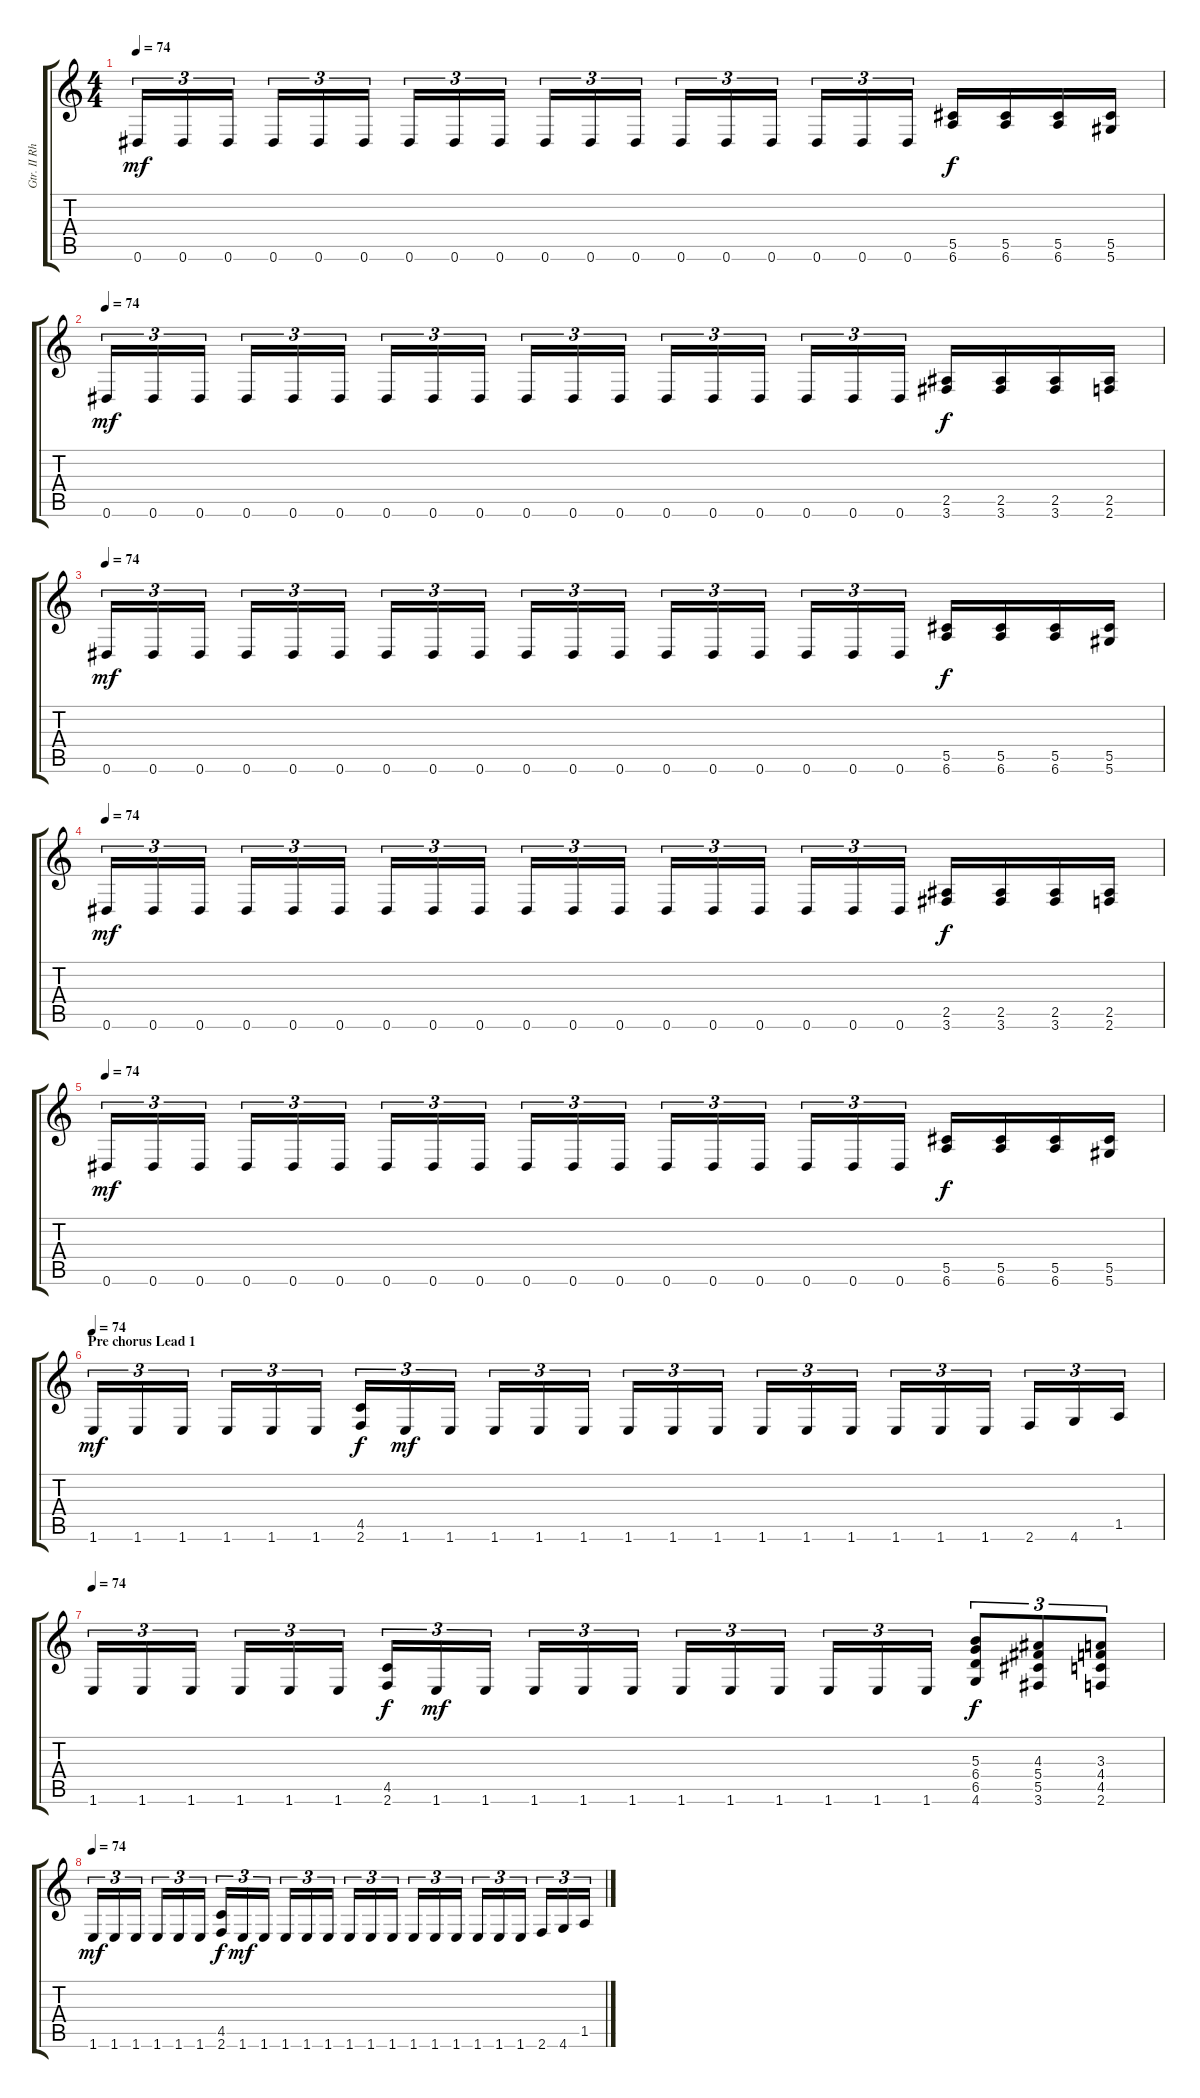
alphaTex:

\track ("Gtr. II Rhytm" "Gtr. II Rh") {instrument overdrivenguitar}
\staff {score tabs}
\tuning (Eb4 Bb3 Gb3 Db3 Ab2 Eb2) {hide}
\ts (4 4)
\tempo 74
\clef g2
\ks c
0.6.16{tu (3 2) dy mf} 0.6.16{tu (3 2)} 0.6.16{tu (3 2)} 0.6.16{tu (3 2)} 0.6.16{tu (3 2)} 0.6.16{tu (3 2)} 0.6.16{tu (3 2)} 0.6.16{tu (3 2)} 0.6.16{tu (3 2)} 0.6.16{tu (3 2)} 0.6.16{tu (3 2)} 0.6.16{tu (3 2)} 0.6.16{tu (3 2)} 0.6.16{tu (3 2)} 0.6.16{tu (3 2)} 0.6.16{tu (3 2)} 0.6.16{tu (3 2)} 0.6.16{tu (3 2)} (5.5 6.6).16{dy f} (5.5 6.6).16 (5.5 6.6).16 (5.5 5.6).16 |
\tempo 74
0.6.16{tu (3 2) dy mf} 0.6.16{tu (3 2)} 0.6.16{tu (3 2)} 0.6.16{tu (3 2)} 0.6.16{tu (3 2)} 0.6.16{tu (3 2)} 0.6.16{tu (3 2)} 0.6.16{tu (3 2)} 0.6.16{tu (3 2)} 0.6.16{tu (3 2)} 0.6.16{tu (3 2)} 0.6.16{tu (3 2)} 0.6.16{tu (3 2)} 0.6.16{tu (3 2)} 0.6.16{tu (3 2)} 0.6.16{tu (3 2)} 0.6.16{tu (3 2)} 0.6.16{tu (3 2)} (2.5 3.6).16{dy f} (2.5 3.6).16 (2.5 3.6).16 (2.5 2.6).16 |
\tempo 74
0.6.16{tu (3 2) dy mf} 0.6.16{tu (3 2)} 0.6.16{tu (3 2)} 0.6.16{tu (3 2)} 0.6.16{tu (3 2)} 0.6.16{tu (3 2)} 0.6.16{tu (3 2)} 0.6.16{tu (3 2)} 0.6.16{tu (3 2)} 0.6.16{tu (3 2)} 0.6.16{tu (3 2)} 0.6.16{tu (3 2)} 0.6.16{tu (3 2)} 0.6.16{tu (3 2)} 0.6.16{tu (3 2)} 0.6.16{tu (3 2)} 0.6.16{tu (3 2)} 0.6.16{tu (3 2)} (5.5 6.6).16{dy f} (5.5 6.6).16 (5.5 6.6).16 (5.5 5.6).16 |
\tempo 74
0.6.16{tu (3 2) dy mf} 0.6.16{tu (3 2)} 0.6.16{tu (3 2)} 0.6.16{tu (3 2)} 0.6.16{tu (3 2)} 0.6.16{tu (3 2)} 0.6.16{tu (3 2)} 0.6.16{tu (3 2)} 0.6.16{tu (3 2)} 0.6.16{tu (3 2)} 0.6.16{tu (3 2)} 0.6.16{tu (3 2)} 0.6.16{tu (3 2)} 0.6.16{tu (3 2)} 0.6.16{tu (3 2)} 0.6.16{tu (3 2)} 0.6.16{tu (3 2)} 0.6.16{tu (3 2)} (2.5 3.6).16{dy f} (2.5 3.6).16 (2.5 3.6).16 (2.5 2.6).16 |
\tempo 74
0.6.16{tu (3 2) dy mf} 0.6.16{tu (3 2)} 0.6.16{tu (3 2)} 0.6.16{tu (3 2)} 0.6.16{tu (3 2)} 0.6.16{tu (3 2)} 0.6.16{tu (3 2)} 0.6.16{tu (3 2)} 0.6.16{tu (3 2)} 0.6.16{tu (3 2)} 0.6.16{tu (3 2)} 0.6.16{tu (3 2)} 0.6.16{tu (3 2)} 0.6.16{tu (3 2)} 0.6.16{tu (3 2)} 0.6.16{tu (3 2)} 0.6.16{tu (3 2)} 0.6.16{tu (3 2)} (5.5 6.6).16{dy f} (5.5 6.6).16 (5.5 6.6).16 (5.5 5.6).16 |
\section ("" "Pre chorus Lead 1")
\tempo 74
1.6.16{tu (3 2) dy mf} 1.6.16{tu (3 2)} 1.6.16{tu (3 2)} 1.6.16{tu (3 2)} 1.6.16{tu (3 2)} 1.6.16{tu (3 2)} (4.5 2.6).16{tu (3 2) dy f} 1.6.16{tu (3 2) dy mf} 1.6.16{tu (3 2)} 1.6.16{tu (3 2)} 1.6.16{tu (3 2)} 1.6.16{tu (3 2)} 1.6.16{tu (3 2)} 1.6.16{tu (3 2)} 1.6.16{tu (3 2)} 1.6.16{tu (3 2)} 1.6.16{tu (3 2)} 1.6.16{tu (3 2)} 1.6.16{tu (3 2)} 1.6.16{tu (3 2)} 1.6.16{tu (3 2)} 2.6.16{tu (3 2)} 4.6.16{tu (3 2)} 1.5.16{tu (3 2)} |
\tempo 74
1.6.16{tu (3 2)} 1.6.16{tu (3 2)} 1.6.16{tu (3 2)} 1.6.16{tu (3 2)} 1.6.16{tu (3 2)} 1.6.16{tu (3 2)} (4.5 2.6).16{tu (3 2) dy f} 1.6.16{tu (3 2) dy mf} 1.6.16{tu (3 2)} 1.6.16{tu (3 2)} 1.6.16{tu (3 2)} 1.6.16{tu (3 2)} 1.6.16{tu (3 2)} 1.6.16{tu (3 2)} 1.6.16{tu (3 2)} 1.6.16{tu (3 2)} 1.6.16{tu (3 2)} 1.6.16{tu (3 2)} (5.3 6.4 6.5 4.6).8{tu (3 2) dy f} (4.3 5.4 5.5 3.6).8{tu (3 2)} (3.3 4.4 4.5 2.6).8{tu (3 2)} |
\tempo 74
1.6.16{tu (3 2) dy mf} 1.6.16{tu (3 2)} 1.6.16{tu (3 2)} 1.6.16{tu (3 2)} 1.6.16{tu (3 2)} 1.6.16{tu (3 2)} (4.5 2.6).16{tu (3 2) dy f} 1.6.16{tu (3 2) dy mf} 1.6.16{tu (3 2)} 1.6.16{tu (3 2)} 1.6.16{tu (3 2)} 1.6.16{tu (3 2)} 1.6.16{tu (3 2)} 1.6.16{tu (3 2)} 1.6.16{tu (3 2)} 1.6.16{tu (3 2)} 1.6.16{tu (3 2)} 1.6.16{tu (3 2)} 1.6.16{tu (3 2)} 1.6.16{tu (3 2)} 1.6.16{tu (3 2)} 2.6.16{tu (3 2)} 4.6.16{tu (3 2)} 1.5.16{tu (3 2)}
